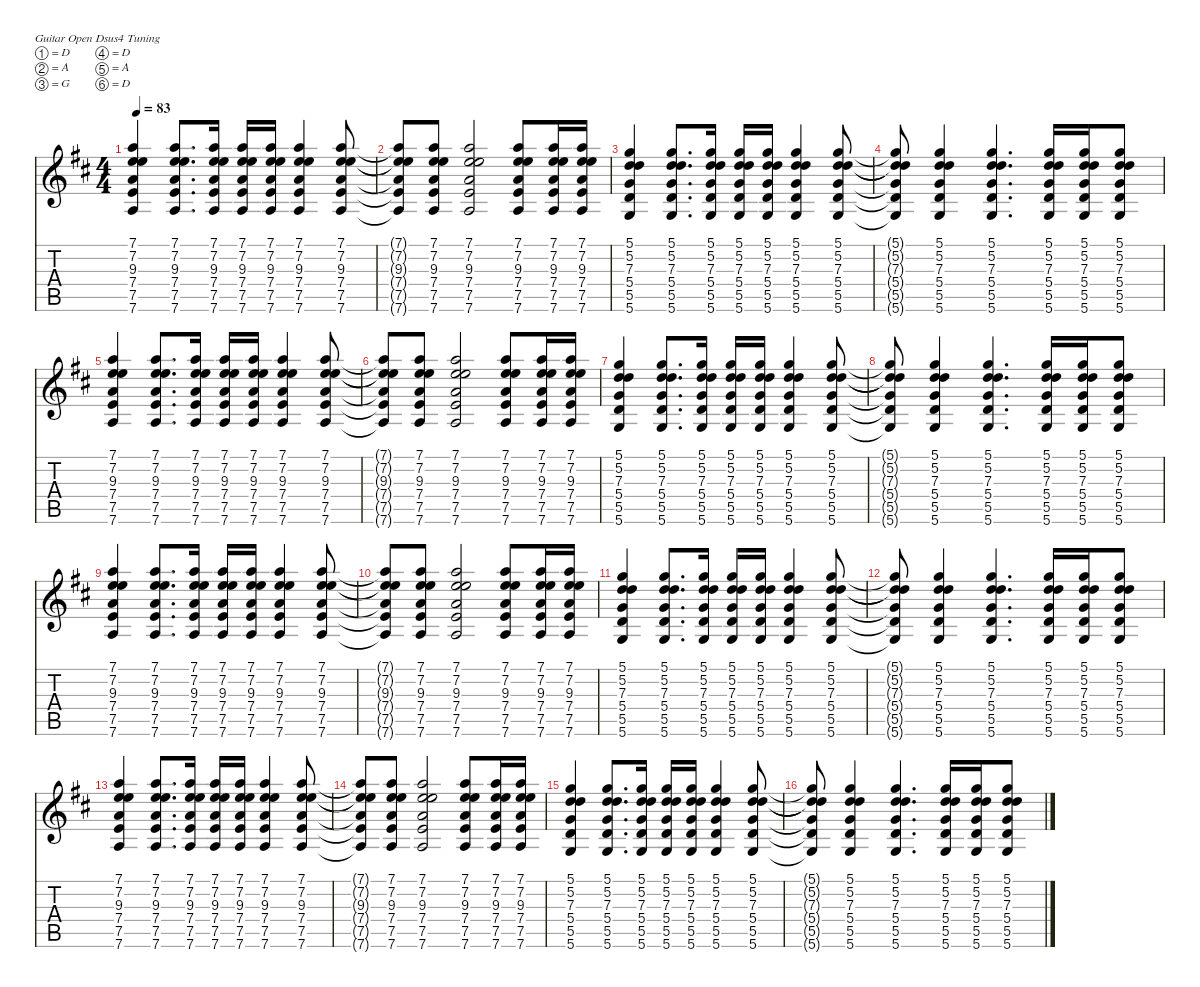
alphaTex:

\defaultSystemsLayout 4
\hideDynamics
\bracketExtendMode nobrackets
\singleTrackTrackNamePolicy hidden
\multiTrackTrackNamePolicy hidden
\otherSystemsTrackNameOrientation horizontal
\track ("Guitar2" "E-Gt") {defaultSystemsLayout 8 instrument distortionguitar}
\staff {score tabs}
\tuning (D4 A3 G3 D3 A2 D2)
\ts (4 4)
\tempo 83
\clef g2
\ks d
(7.1{acc forcenatural} 7.2{acc forcenatural} 9.3{acc forcenatural} 7.4{acc forcenatural} 7.5{acc forcenatural} 7.6{acc forcenatural}).4{dy f} (7.1{acc forcenatural} 7.2{acc forcenatural} 9.3{acc forcenatural} 7.4{acc forcenatural} 7.5{acc forcenatural} 7.6{acc forcenatural}).8{d} (7.1{acc forcenatural} 7.2{acc forcenatural} 9.3{acc forcenatural} 7.4{acc forcenatural} 7.5{acc forcenatural} 7.6{acc forcenatural}).16 (7.1{acc forcenatural} 7.2{acc forcenatural} 9.3{acc forcenatural} 7.4{acc forcenatural} 7.5{acc forcenatural} 7.6{acc forcenatural}).16 (7.1{acc forcenatural} 7.2{acc forcenatural} 9.3{acc forcenatural} 7.4{acc forcenatural} 7.5{acc forcenatural} 7.6{acc forcenatural}).16 (7.1{acc forcenatural} 7.2{acc forcenatural} 9.3{acc forcenatural} 7.4{acc forcenatural} 7.5{acc forcenatural} 7.6{acc forcenatural}).4 (7.1{acc forcenatural} 7.2{acc forcenatural} 9.3{acc forcenatural} 7.4{acc forcenatural} 7.5{acc forcenatural} 7.6{acc forcenatural}).8 |
(7.1{t acc forcenatural} 7.2{t acc forcenatural} 9.3{t acc forcenatural} 7.4{t acc forcenatural} 7.5{t acc forcenatural} 7.6{t acc forcenatural}).8 (7.1{acc forcenatural} 7.2{acc forcenatural} 9.3{acc forcenatural} 7.4{acc forcenatural} 7.5{acc forcenatural} 7.6{acc forcenatural}).8 (7.1{acc forcenatural} 7.2{acc forcenatural} 9.3{acc forcenatural} 7.4{acc forcenatural} 7.5{acc forcenatural} 7.6{acc forcenatural}).2 (7.1{acc forcenatural} 7.2{acc forcenatural} 9.3{acc forcenatural} 7.4{acc forcenatural} 7.5{acc forcenatural} 7.6{acc forcenatural}).8 (7.1{acc forcenatural} 7.2{acc forcenatural} 9.3{acc forcenatural} 7.4{acc forcenatural} 7.5{acc forcenatural} 7.6{acc forcenatural}).16 (7.1{acc forcenatural} 7.2{acc forcenatural} 9.3{acc forcenatural} 7.4{acc forcenatural} 7.5{acc forcenatural} 7.6{acc forcenatural}).16 |
(5.1{acc forcenatural} 5.2{acc forcenatural} 7.3{acc forcenatural} 5.4{acc forcenatural} 5.5{acc forcenatural} 5.6{acc forcenatural}).4 (5.1{acc forcenatural} 5.2{acc forcenatural} 7.3{acc forcenatural} 5.4{acc forcenatural} 5.5{acc forcenatural} 5.6{acc forcenatural}).8{d} (5.1{acc forcenatural} 5.2{acc forcenatural} 7.3{acc forcenatural} 5.4{acc forcenatural} 5.5{acc forcenatural} 5.6{acc forcenatural}).16 (5.1{acc forcenatural} 5.2{acc forcenatural} 7.3{acc forcenatural} 5.4{acc forcenatural} 5.5{acc forcenatural} 5.6{acc forcenatural}).16 (5.1{acc forcenatural} 5.2{acc forcenatural} 7.3{acc forcenatural} 5.4{acc forcenatural} 5.5{acc forcenatural} 5.6{acc forcenatural}).16 (5.1{acc forcenatural} 5.2{acc forcenatural} 7.3{acc forcenatural} 5.4{acc forcenatural} 5.5{acc forcenatural} 5.6{acc forcenatural}).4 (5.1{acc forcenatural} 5.2{acc forcenatural} 7.3{acc forcenatural} 5.4{acc forcenatural} 5.5{acc forcenatural} 5.6{acc forcenatural}).8 |
(5.1{t acc forcenatural} 5.2{t acc forcenatural} 7.3{t acc forcenatural} 5.4{t acc forcenatural} 5.5{t acc forcenatural} 5.6{t acc forcenatural}).8 (5.1{acc forcenatural} 5.2{acc forcenatural} 7.3{acc forcenatural} 5.4{acc forcenatural} 5.5{acc forcenatural} 5.6{acc forcenatural}).4 (5.1{acc forcenatural} 5.2{acc forcenatural} 7.3{acc forcenatural} 5.4{acc forcenatural} 5.5{acc forcenatural} 5.6{acc forcenatural}).4{d} (5.1{acc forcenatural} 5.2{acc forcenatural} 7.3{acc forcenatural} 5.4{acc forcenatural} 5.5{acc forcenatural} 5.6{acc forcenatural}).16 (5.1{acc forcenatural} 5.2{acc forcenatural} 7.3{acc forcenatural} 5.4{acc forcenatural} 5.5{acc forcenatural} 5.6{acc forcenatural}).16 (5.1{acc forcenatural} 5.2{acc forcenatural} 7.3{acc forcenatural} 5.4{acc forcenatural} 5.5{acc forcenatural} 5.6{acc forcenatural}).8 |
(7.1{acc forcenatural} 7.2{acc forcenatural} 9.3{acc forcenatural} 7.4{acc forcenatural} 7.5{acc forcenatural} 7.6{acc forcenatural}).4 (7.1{acc forcenatural} 7.2{acc forcenatural} 9.3{acc forcenatural} 7.4{acc forcenatural} 7.5{acc forcenatural} 7.6{acc forcenatural}).8{d} (7.1{acc forcenatural} 7.2{acc forcenatural} 9.3{acc forcenatural} 7.4{acc forcenatural} 7.5{acc forcenatural} 7.6{acc forcenatural}).16 (7.1{acc forcenatural} 7.2{acc forcenatural} 9.3{acc forcenatural} 7.4{acc forcenatural} 7.5{acc forcenatural} 7.6{acc forcenatural}).16 (7.1{acc forcenatural} 7.2{acc forcenatural} 9.3{acc forcenatural} 7.4{acc forcenatural} 7.5{acc forcenatural} 7.6{acc forcenatural}).16 (7.1{acc forcenatural} 7.2{acc forcenatural} 9.3{acc forcenatural} 7.4{acc forcenatural} 7.5{acc forcenatural} 7.6{acc forcenatural}).4 (7.1{acc forcenatural} 7.2{acc forcenatural} 9.3{acc forcenatural} 7.4{acc forcenatural} 7.5{acc forcenatural} 7.6{acc forcenatural}).8 |
(7.1{t acc forcenatural} 7.2{t acc forcenatural} 9.3{t acc forcenatural} 7.4{t acc forcenatural} 7.5{t acc forcenatural} 7.6{t acc forcenatural}).8 (7.1{acc forcenatural} 7.2{acc forcenatural} 9.3{acc forcenatural} 7.4{acc forcenatural} 7.5{acc forcenatural} 7.6{acc forcenatural}).8 (7.1{acc forcenatural} 7.2{acc forcenatural} 9.3{acc forcenatural} 7.4{acc forcenatural} 7.5{acc forcenatural} 7.6{acc forcenatural}).2 (7.1{acc forcenatural} 7.2{acc forcenatural} 9.3{acc forcenatural} 7.4{acc forcenatural} 7.5{acc forcenatural} 7.6{acc forcenatural}).8 (7.1{acc forcenatural} 7.2{acc forcenatural} 9.3{acc forcenatural} 7.4{acc forcenatural} 7.5{acc forcenatural} 7.6{acc forcenatural}).16 (7.1{acc forcenatural} 7.2{acc forcenatural} 9.3{acc forcenatural} 7.4{acc forcenatural} 7.5{acc forcenatural} 7.6{acc forcenatural}).16 |
(5.1{acc forcenatural} 5.2{acc forcenatural} 7.3{acc forcenatural} 5.4{acc forcenatural} 5.5{acc forcenatural} 5.6{acc forcenatural}).4 (5.1{acc forcenatural} 5.2{acc forcenatural} 7.3{acc forcenatural} 5.4{acc forcenatural} 5.5{acc forcenatural} 5.6{acc forcenatural}).8{d} (5.1{acc forcenatural} 5.2{acc forcenatural} 7.3{acc forcenatural} 5.4{acc forcenatural} 5.5{acc forcenatural} 5.6{acc forcenatural}).16 (5.1{acc forcenatural} 5.2{acc forcenatural} 7.3{acc forcenatural} 5.4{acc forcenatural} 5.5{acc forcenatural} 5.6{acc forcenatural}).16 (5.1{acc forcenatural} 5.2{acc forcenatural} 7.3{acc forcenatural} 5.4{acc forcenatural} 5.5{acc forcenatural} 5.6{acc forcenatural}).16 (5.1{acc forcenatural} 5.2{acc forcenatural} 7.3{acc forcenatural} 5.4{acc forcenatural} 5.5{acc forcenatural} 5.6{acc forcenatural}).4 (5.1{acc forcenatural} 5.2{acc forcenatural} 7.3{acc forcenatural} 5.4{acc forcenatural} 5.5{acc forcenatural} 5.6{acc forcenatural}).8 |
(5.1{t acc forcenatural} 5.2{t acc forcenatural} 7.3{t acc forcenatural} 5.4{t acc forcenatural} 5.5{t acc forcenatural} 5.6{t acc forcenatural}).8 (5.1{acc forcenatural} 5.2{acc forcenatural} 7.3{acc forcenatural} 5.4{acc forcenatural} 5.5{acc forcenatural} 5.6{acc forcenatural}).4 (5.1{acc forcenatural} 5.2{acc forcenatural} 7.3{acc forcenatural} 5.4{acc forcenatural} 5.5{acc forcenatural} 5.6{acc forcenatural}).4{d} (5.1{acc forcenatural} 5.2{acc forcenatural} 7.3{acc forcenatural} 5.4{acc forcenatural} 5.5{acc forcenatural} 5.6{acc forcenatural}).16 (5.1{acc forcenatural} 5.2{acc forcenatural} 7.3{acc forcenatural} 5.4{acc forcenatural} 5.5{acc forcenatural} 5.6{acc forcenatural}).16 (5.1{acc forcenatural} 5.2{acc forcenatural} 7.3{acc forcenatural} 5.4{acc forcenatural} 5.5{acc forcenatural} 5.6{acc forcenatural}).8 |
(7.1{acc forcenatural} 7.2{acc forcenatural} 9.3{acc forcenatural} 7.4{acc forcenatural} 7.5{acc forcenatural} 7.6{acc forcenatural}).4 (7.1{acc forcenatural} 7.2{acc forcenatural} 9.3{acc forcenatural} 7.4{acc forcenatural} 7.5{acc forcenatural} 7.6{acc forcenatural}).8{d} (7.1{acc forcenatural} 7.2{acc forcenatural} 9.3{acc forcenatural} 7.4{acc forcenatural} 7.5{acc forcenatural} 7.6{acc forcenatural}).16 (7.1{acc forcenatural} 7.2{acc forcenatural} 9.3{acc forcenatural} 7.4{acc forcenatural} 7.5{acc forcenatural} 7.6{acc forcenatural}).16 (7.1{acc forcenatural} 7.2{acc forcenatural} 9.3{acc forcenatural} 7.4{acc forcenatural} 7.5{acc forcenatural} 7.6{acc forcenatural}).16 (7.1{acc forcenatural} 7.2{acc forcenatural} 9.3{acc forcenatural} 7.4{acc forcenatural} 7.5{acc forcenatural} 7.6{acc forcenatural}).4 (7.1{acc forcenatural} 7.2{acc forcenatural} 9.3{acc forcenatural} 7.4{acc forcenatural} 7.5{acc forcenatural} 7.6{acc forcenatural}).8 |
(7.1{t acc forcenatural} 7.2{t acc forcenatural} 9.3{t acc forcenatural} 7.4{t acc forcenatural} 7.5{t acc forcenatural} 7.6{t acc forcenatural}).8 (7.1{acc forcenatural} 7.2{acc forcenatural} 9.3{acc forcenatural} 7.4{acc forcenatural} 7.5{acc forcenatural} 7.6{acc forcenatural}).8 (7.1{acc forcenatural} 7.2{acc forcenatural} 9.3{acc forcenatural} 7.4{acc forcenatural} 7.5{acc forcenatural} 7.6{acc forcenatural}).2 (7.1{acc forcenatural} 7.2{acc forcenatural} 9.3{acc forcenatural} 7.4{acc forcenatural} 7.5{acc forcenatural} 7.6{acc forcenatural}).8 (7.1{acc forcenatural} 7.2{acc forcenatural} 9.3{acc forcenatural} 7.4{acc forcenatural} 7.5{acc forcenatural} 7.6{acc forcenatural}).16 (7.1{acc forcenatural} 7.2{acc forcenatural} 9.3{acc forcenatural} 7.4{acc forcenatural} 7.5{acc forcenatural} 7.6{acc forcenatural}).16 |
(5.1{acc forcenatural} 5.2{acc forcenatural} 7.3{acc forcenatural} 5.4{acc forcenatural} 5.5{acc forcenatural} 5.6{acc forcenatural}).4 (5.1{acc forcenatural} 5.2{acc forcenatural} 7.3{acc forcenatural} 5.4{acc forcenatural} 5.5{acc forcenatural} 5.6{acc forcenatural}).8{d} (5.1{acc forcenatural} 5.2{acc forcenatural} 7.3{acc forcenatural} 5.4{acc forcenatural} 5.5{acc forcenatural} 5.6{acc forcenatural}).16 (5.1{acc forcenatural} 5.2{acc forcenatural} 7.3{acc forcenatural} 5.4{acc forcenatural} 5.5{acc forcenatural} 5.6{acc forcenatural}).16 (5.1{acc forcenatural} 5.2{acc forcenatural} 7.3{acc forcenatural} 5.4{acc forcenatural} 5.5{acc forcenatural} 5.6{acc forcenatural}).16 (5.1{acc forcenatural} 5.2{acc forcenatural} 7.3{acc forcenatural} 5.4{acc forcenatural} 5.5{acc forcenatural} 5.6{acc forcenatural}).4 (5.1{acc forcenatural} 5.2{acc forcenatural} 7.3{acc forcenatural} 5.4{acc forcenatural} 5.5{acc forcenatural} 5.6{acc forcenatural}).8 |
(5.1{t acc forcenatural} 5.2{t acc forcenatural} 7.3{t acc forcenatural} 5.4{t acc forcenatural} 5.5{t acc forcenatural} 5.6{t acc forcenatural}).8 (5.1{acc forcenatural} 5.2{acc forcenatural} 7.3{acc forcenatural} 5.4{acc forcenatural} 5.5{acc forcenatural} 5.6{acc forcenatural}).4 (5.1{acc forcenatural} 5.2{acc forcenatural} 7.3{acc forcenatural} 5.4{acc forcenatural} 5.5{acc forcenatural} 5.6{acc forcenatural}).4{d} (5.1{acc forcenatural} 5.2{acc forcenatural} 7.3{acc forcenatural} 5.4{acc forcenatural} 5.5{acc forcenatural} 5.6{acc forcenatural}).16 (5.1{acc forcenatural} 5.2{acc forcenatural} 7.3{acc forcenatural} 5.4{acc forcenatural} 5.5{acc forcenatural} 5.6{acc forcenatural}).16 (5.1{acc forcenatural} 5.2{acc forcenatural} 7.3{acc forcenatural} 5.4{acc forcenatural} 5.5{acc forcenatural} 5.6{acc forcenatural}).8 |
(7.1{acc forcenatural} 7.2{acc forcenatural} 9.3{acc forcenatural} 7.4{acc forcenatural} 7.5{acc forcenatural} 7.6{acc forcenatural}).4 (7.1{acc forcenatural} 7.2{acc forcenatural} 9.3{acc forcenatural} 7.4{acc forcenatural} 7.5{acc forcenatural} 7.6{acc forcenatural}).8{d} (7.1{acc forcenatural} 7.2{acc forcenatural} 9.3{acc forcenatural} 7.4{acc forcenatural} 7.5{acc forcenatural} 7.6{acc forcenatural}).16 (7.1{acc forcenatural} 7.2{acc forcenatural} 9.3{acc forcenatural} 7.4{acc forcenatural} 7.5{acc forcenatural} 7.6{acc forcenatural}).16 (7.1{acc forcenatural} 7.2{acc forcenatural} 9.3{acc forcenatural} 7.4{acc forcenatural} 7.5{acc forcenatural} 7.6{acc forcenatural}).16 (7.1{acc forcenatural} 7.2{acc forcenatural} 9.3{acc forcenatural} 7.4{acc forcenatural} 7.5{acc forcenatural} 7.6{acc forcenatural}).4 (7.1{acc forcenatural} 7.2{acc forcenatural} 9.3{acc forcenatural} 7.4{acc forcenatural} 7.5{acc forcenatural} 7.6{acc forcenatural}).8 |
(7.1{t acc forcenatural} 7.2{t acc forcenatural} 9.3{t acc forcenatural} 7.4{t acc forcenatural} 7.5{t acc forcenatural} 7.6{t acc forcenatural}).8 (7.1{acc forcenatural} 7.2{acc forcenatural} 9.3{acc forcenatural} 7.4{acc forcenatural} 7.5{acc forcenatural} 7.6{acc forcenatural}).8 (7.1{acc forcenatural} 7.2{acc forcenatural} 9.3{acc forcenatural} 7.4{acc forcenatural} 7.5{acc forcenatural} 7.6{acc forcenatural}).2 (7.1{acc forcenatural} 7.2{acc forcenatural} 9.3{acc forcenatural} 7.4{acc forcenatural} 7.5{acc forcenatural} 7.6{acc forcenatural}).8 (7.1{acc forcenatural} 7.2{acc forcenatural} 9.3{acc forcenatural} 7.4{acc forcenatural} 7.5{acc forcenatural} 7.6{acc forcenatural}).16 (7.1{acc forcenatural} 7.2{acc forcenatural} 9.3{acc forcenatural} 7.4{acc forcenatural} 7.5{acc forcenatural} 7.6{acc forcenatural}).16 |
(5.1{acc forcenatural} 5.2{acc forcenatural} 7.3{acc forcenatural} 5.4{acc forcenatural} 5.5{acc forcenatural} 5.6{acc forcenatural}).4 (5.1{acc forcenatural} 5.2{acc forcenatural} 7.3{acc forcenatural} 5.4{acc forcenatural} 5.5{acc forcenatural} 5.6{acc forcenatural}).8{d} (5.1{acc forcenatural} 5.2{acc forcenatural} 7.3{acc forcenatural} 5.4{acc forcenatural} 5.5{acc forcenatural} 5.6{acc forcenatural}).16 (5.1{acc forcenatural} 5.2{acc forcenatural} 7.3{acc forcenatural} 5.4{acc forcenatural} 5.5{acc forcenatural} 5.6{acc forcenatural}).16 (5.1{acc forcenatural} 5.2{acc forcenatural} 7.3{acc forcenatural} 5.4{acc forcenatural} 5.5{acc forcenatural} 5.6{acc forcenatural}).16 (5.1{acc forcenatural} 5.2{acc forcenatural} 7.3{acc forcenatural} 5.4{acc forcenatural} 5.5{acc forcenatural} 5.6{acc forcenatural}).4 (5.1{acc forcenatural} 5.2{acc forcenatural} 7.3{acc forcenatural} 5.4{acc forcenatural} 5.5{acc forcenatural} 5.6{acc forcenatural}).8 |
(5.1{t acc forcenatural} 5.2{t acc forcenatural} 7.3{t acc forcenatural} 5.4{t acc forcenatural} 5.5{t acc forcenatural} 5.6{t acc forcenatural}).8 (5.1{acc forcenatural} 5.2{acc forcenatural} 7.3{acc forcenatural} 5.4{acc forcenatural} 5.5{acc forcenatural} 5.6{acc forcenatural}).4 (5.1{acc forcenatural} 5.2{acc forcenatural} 7.3{acc forcenatural} 5.4{acc forcenatural} 5.5{acc forcenatural} 5.6{acc forcenatural}).4{d} (5.1{acc forcenatural} 5.2{acc forcenatural} 7.3{acc forcenatural} 5.4{acc forcenatural} 5.5{acc forcenatural} 5.6{acc forcenatural}).16 (5.1{acc forcenatural} 5.2{acc forcenatural} 7.3{acc forcenatural} 5.4{acc forcenatural} 5.5{acc forcenatural} 5.6{acc forcenatural}).16 (5.1{acc forcenatural} 5.2{acc forcenatural} 7.3{acc forcenatural} 5.4{acc forcenatural} 5.5{acc forcenatural} 5.6{acc forcenatural}).8
